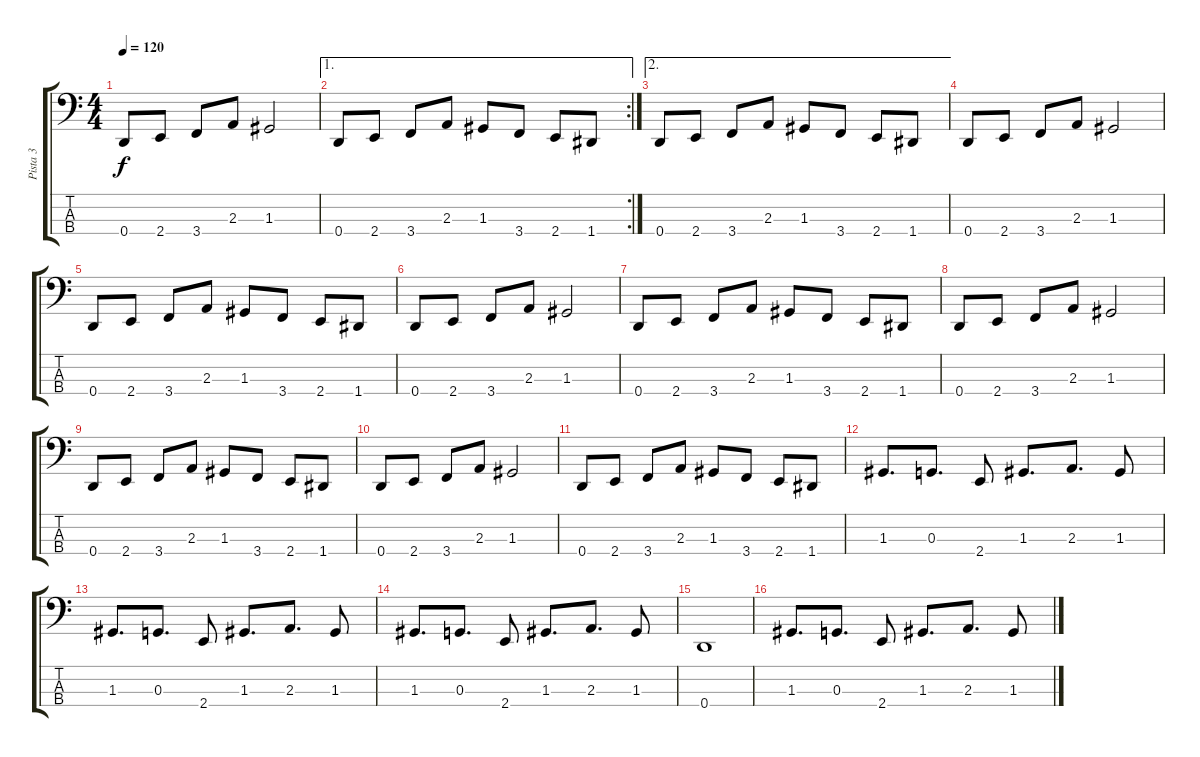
\track ("Pista 3" "Pista 3") {instrument electricbassfinger}
\staff {score tabs}
\tuning (F2 C2 G1 D1) {hide}
\ts (4 4)
\tempo 120
\clef f4
\ks c
0.4.8{dy f} 2.4.8 3.4.8 2.3.8 1.3.2 |
\ae 1
\rc 2
0.4.8 2.4.8 3.4.8 2.3.8 1.3.8 3.4.8 2.4.8 1.4.8 |
\ae 2
0.4.8 2.4.8 3.4.8 2.3.8 1.3.8 3.4.8 2.4.8 1.4.8 |
0.4.8 2.4.8 3.4.8 2.3.8 1.3.2 |
0.4.8 2.4.8 3.4.8 2.3.8 1.3.8 3.4.8 2.4.8 1.4.8 |
0.4.8 2.4.8 3.4.8 2.3.8 1.3.2 |
0.4.8 2.4.8 3.4.8 2.3.8 1.3.8 3.4.8 2.4.8 1.4.8 |
0.4.8 2.4.8 3.4.8 2.3.8 1.3.2 |
0.4.8 2.4.8 3.4.8 2.3.8 1.3.8 3.4.8 2.4.8 1.4.8 |
0.4.8 2.4.8 3.4.8 2.3.8 1.3.2 |
0.4.8 2.4.8 3.4.8 2.3.8 1.3.8 3.4.8 2.4.8 1.4.8 |
1.3.8{d} 0.3.8{d} 2.4.8 1.3.8{d} 2.3.8{d} 1.3.8 |
1.3.8{d} 0.3.8{d} 2.4.8 1.3.8{d} 2.3.8{d} 1.3.8 |
1.3.8{d} 0.3.8{d} 2.4.8 1.3.8{d} 2.3.8{d} 1.3.8 |
0.4.1 |
1.3.8{d} 0.3.8{d} 2.4.8 1.3.8{d} 2.3.8{d} 1.3.8
